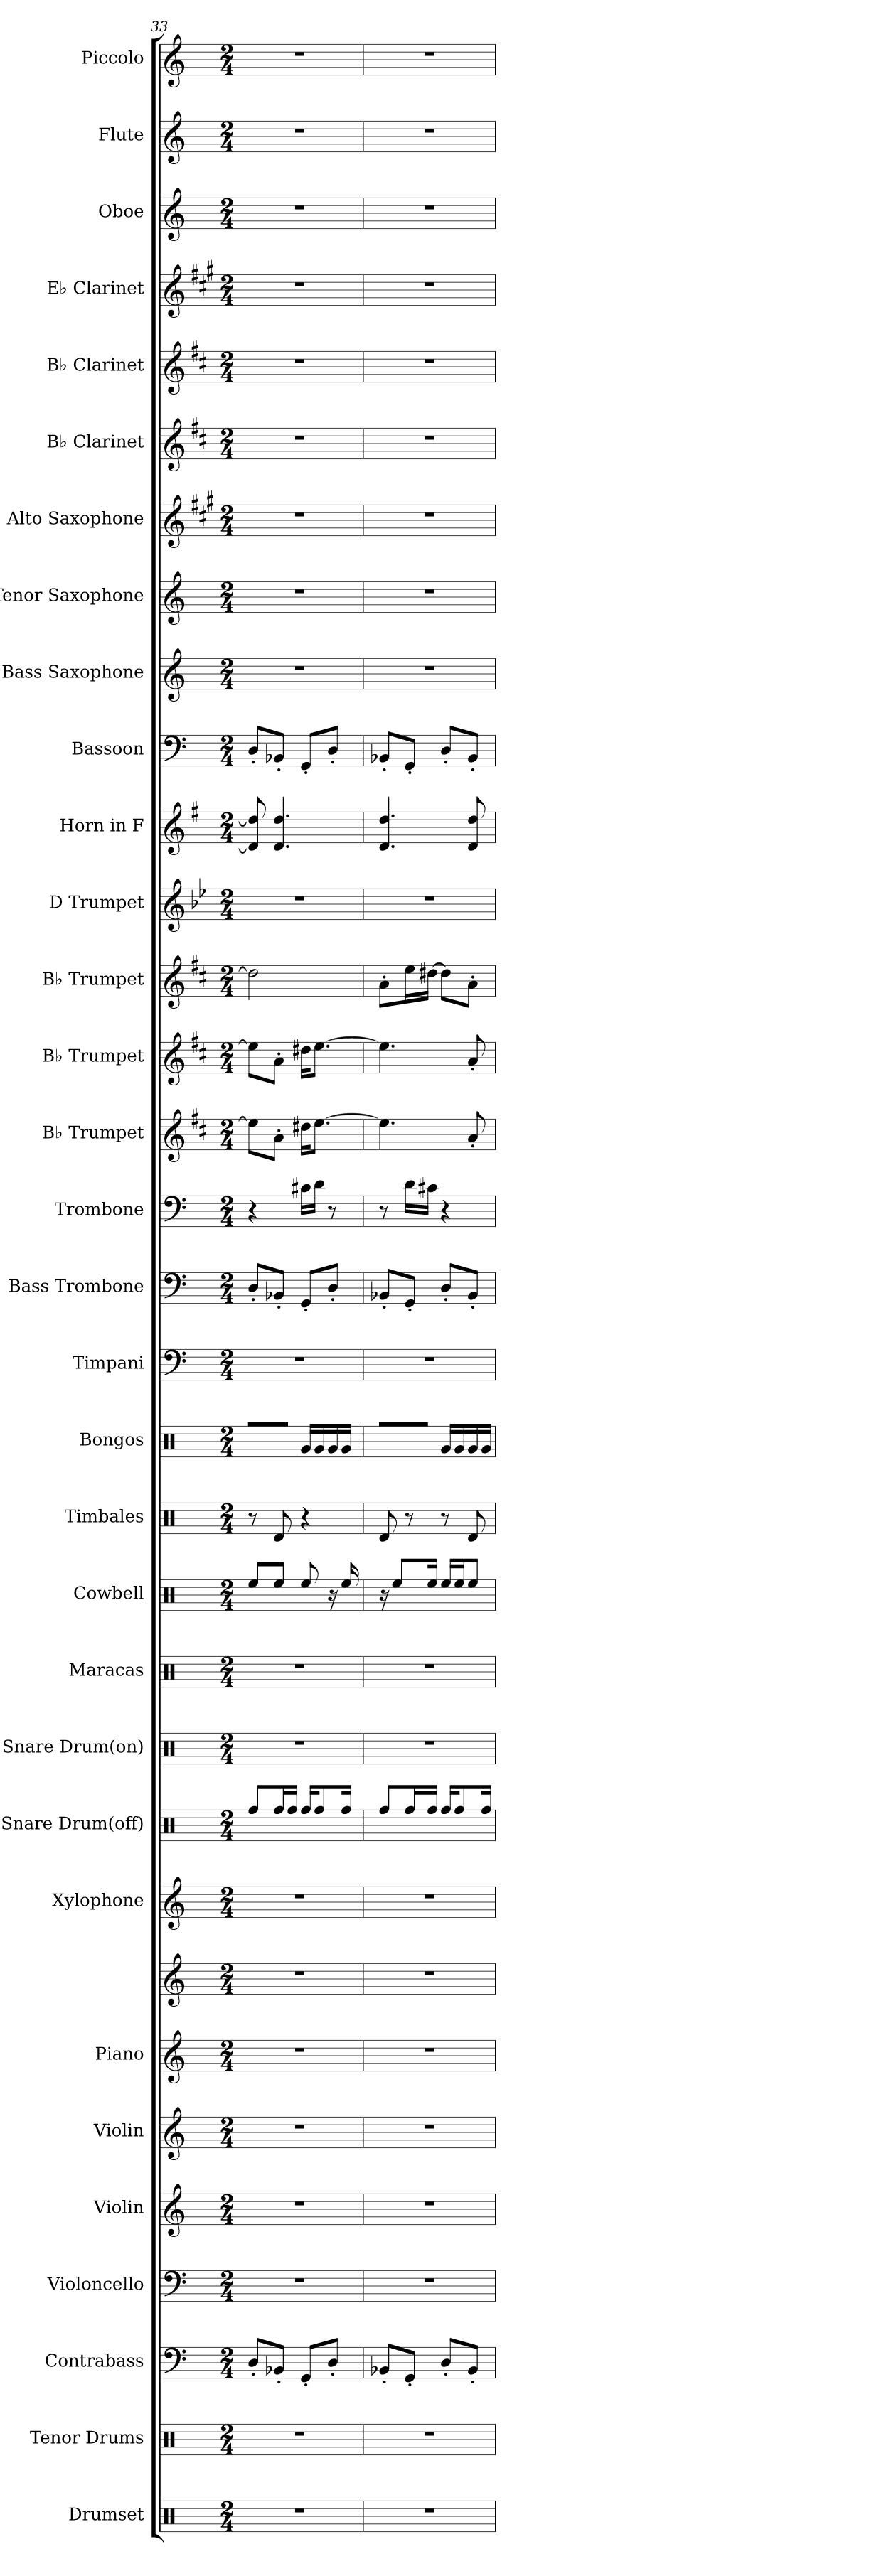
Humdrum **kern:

**kern	**kern	**kern	**kern	**kern	**kern	**kern	**kern	**kern	**kern	**kern	**kern	**kern	**kern	**kern	**kern	**kern	**kern	**kern	**kern	**kern	**kern	**kern	**kern	**kern	**kern	**kern	**kern	**kern	**kern	**kern	**kern	**kern
*part32	*part31	*part30	*part29	*part28	*part27	*part26	*part26	*part25	*part24	*part23	*part22	*part21	*part20	*part19	*part18	*part17	*part16	*part15	*part14	*part13	*part12	*part11	*part10	*part9	*part8	*part7	*part6	*part5	*part4	*part3	*part2	*part1
*staff33	*staff32	*staff31	*staff30	*staff29	*staff28	*staff27	*staff26	*staff25	*staff24	*staff23	*staff22	*staff21	*staff20	*staff19	*staff18	*staff17	*staff16	*staff15	*staff14	*staff13	*staff12	*staff11	*staff10	*staff9	*staff8	*staff7	*staff6	*staff5	*staff4	*staff3	*staff2	*staff1
*I"Drumset	*I"Tenor Drums	*I"Contrabass	*I"Violoncello	*I"Violin	*I"Violin	*I"Piano	*	*I"Xylophone	*I"Snare Drum(off)	*I"Snare Drum(on)	*I"Maracas	*I"Cowbell	*I"Timbales	*I"Bongos	*I"Timpani	*I"Bass Trombone	*I"Trombone	*I"B♭ Trumpet	*I"B♭ Trumpet	*I"B♭ Trumpet	*I"D Trumpet	*I"Horn in F	*I"Bassoon	*I"Bass Saxophone	*I"Tenor Saxophone	*I"Alto Saxophone	*I"B♭ Clarinet	*I"B♭ Clarinet	*I"E♭ Clarinet	*I"Oboe	*I"Flute	*I"Piccolo
*I'Drs.	*I'T.D.	*I'Cb.	*I'Vc.	*I'Vln.	*I'Vln.	*I'Pno.	*	*I'Xyl.	*	*I'Sn. Dr.	*I'Mrcs.	*I'Cowbell	*I'Timb.	*I'Bongos	*I'Timp.	*I'B. Tbn.	*I'Tbn.	*I'B♭ Tpt.	*I'B♭ Tpt.	*I'B♭ Tpt.	*I'D Tpt.	*	*I'Bsn.	*I'B. Sax.	*I'T. Sax.	*I'A. Sax.	*I'B♭ Cl.	*I'B♭ Cl.	*I'E♭ Cl.	*I'Ob.	*I'Fl.	*I'Picc.
*clefX	*clefX	*clefF4	*clefF4	*clefG2	*clefG2	*clefG2	*clefG2	*clefG2	*clefX	*clefX	*clefX	*clefX	*clefX	*clefX	*clefF4	*clefF4	*clefF4	*clefG2	*clefG2	*clefG2	*clefG2	*clefG2	*clefF4	*clefG2	*clefG2	*clefG2	*clefG2	*clefG2	*clefG2	*clefG2	*clefG2	*clefG2
*	*	*ITrd7c12	*	*	*	*	*	*ITrd-7c-12	*	*	*	*	*	*	*	*	*	*ITrd1c2	*ITrd1c2	*ITrd1c2	*ITrd-1c-2	*ITrd4c7	*	*ITrd15c26	*ITrd8c14	*ITrd5c9	*ITrd1c2	*ITrd1c2	*ITrd-2c-3	*	*	*ITrd-7c-12
*k[]	*k[]	*k[]	*k[]	*k[]	*k[]	*k[]	*k[]	*k[]	*k[]	*k[]	*k[]	*k[]	*k[]	*k[]	*k[]	*k[]	*k[]	*k[]	*k[]	*k[]	*k[]	*k[]	*k[]	*k[]	*k[]	*k[]	*k[]	*k[]	*k[]	*k[]	*k[]	*k[]
*M2/4	*M2/4	*M2/4	*M2/4	*M2/4	*M2/4	*M2/4	*M2/4	*M2/4	*M2/4	*M2/4	*M2/4	*M2/4	*M2/4	*M2/4	*M2/4	*M2/4	*M2/4	*M2/4	*M2/4	*M2/4	*M2/4	*M2/4	*M2/4	*M2/4	*M2/4	*M2/4	*M2/4	*M2/4	*M2/4	*M2/4	*M2/4	*M2/4
=33	=33	=33	=33	=33	=33	=33	=33	=33	=33	=33	=33	=33	=33	=33	=33	=33	=33	=33	=33	=33	=33	=33	=33	=33	=33	=33	=33	=33	=33	=33	=33	=33
2r	2r	8DD'/L	2r	2r	2r	2r	2r	2r	8Rff/L	2r	2r	8Ree/L	8r	16R/LL	2r	8D'/L	4r	8dd\L]	8dd\L]	2cc#\]	2r	8G/] 8g/]	8D'/L	2r	2r	2r	2r	2r	2r	2r	2r	2r
.	.	.	.	.	.	.	.	.	.	.	.	.	.	16R/	.	.	.	.	.	.	.	.	.	.	.	.	.	.	.	.	.	.
.	.	8BBB-X'/J	.	.	.	.	.	.	16Rff/L	.	.	8Ree/J	8Rd/	16R/	.	8BB-X'/J	.	8g'\J	8g'\J	.	.	4.G/ 4.g/	8BB-X'/J	.	.	.	.	.	.	.	.	.
.	.	.	.	.	.	.	.	.	16Rff/JJ	.	.	.	.	16R/JJ	.	.	.	.	.	.	.	.	.	.	.	.	.	.	.	.	.	.
.	.	8GGG'/L	.	.	.	.	.	.	16Rff/KL	.	.	8Ree/	4r	16Rg/LL	.	8GG'/L	16c#X\LL	16cc#X\KL	16cc#X\KL	.	.	.	8GG'/L	.	.	.	.	.	.	.	.	.
.	.	.	.	.	.	.	.	.	8Rff/	.	.	.	.	16Rg/	.	.	16d\JJ	[8.dd\J	[8.dd\J	.	.	.	.	.	.	.	.	.	.	.	.	.
.	.	8DD'/J	.	.	.	.	.	.	.	.	.	16r	.	16Rg/	.	8D'/J	8r	.	.	.	.	.	8D'/J	.	.	.	.	.	.	.	.	.
.	.	.	.	.	.	.	.	.	16Rff/Jk	.	.	16Ree/	.	16Rg/JJ	.	.	.	.	.	.	.	.	.	.	.	.	.	.	.	.	.	.
=34	=34	=34	=34	=34	=34	=34	=34	=34	=34	=34	=34	=34	=34	=34	=34	=34	=34	=34	=34	=34	=34	=34	=34	=34	=34	=34	=34	=34	=34	=34	=34	=34
2r	2r	8BBB-X'/L	2r	2r	2r	2r	2r	2r	8Rff/L	2r	2r	16r	8Rd/	16R/LL	2r	8BB-X'/L	8r	4.dd\]	4.dd\]	8g'\L	2r	4.G/ 4.g/	8BB-X'/L	2r	2r	2r	2r	2r	2r	2r	2r	2r
.	.	.	.	.	.	.	.	.	.	.	.	8Ree/L	.	16R/	.	.	.	.	.	.	.	.	.	.	.	.	.	.	.	.	.	.
.	.	8GGG'/J	.	.	.	.	.	.	16Rff/L	.	.	.	8r	16R/	.	8GG'/J	16d\LL	.	.	16dd\L	.	.	8GG'/J	.	.	.	.	.	.	.	.	.
.	.	.	.	.	.	.	.	.	16Rff/JJ	.	.	16Ree/Jk	.	16R/JJ	.	.	16c#X\JJ	.	.	[16cc#X\JJ	.	.	.	.	.	.	.	.	.	.	.	.
.	.	8DD'/L	.	.	.	.	.	.	16Rff/KL	.	.	16Ree/LL	8r	16Rg/LL	.	8D'/L	4r	.	.	8cc#\L]	.	.	8D'/L	.	.	.	.	.	.	.	.	.
.	.	.	.	.	.	.	.	.	8Rff/	.	.	16Ree/J	.	16Rg/	.	.	.	.	.	.	.	.	.	.	.	.	.	.	.	.	.	.
.	.	8BBB-'/J	.	.	.	.	.	.	.	.	.	8Ree/J	8Rd/	16Rg/	.	8BB-'/J	.	8g'/	8g'/	8g'\J	.	8G/ 8g/	8BB-'/J	.	.	.	.	.	.	.	.	.
.	.	.	.	.	.	.	.	.	16Rff/Jk	.	.	.	.	16Rg/JJ	.	.	.	.	.	.	.	.	.	.	.	.	.	.	.	.	.	.
=	=	=	=	=	=	=	=	=	=	=	=	=	=	=	=	=	=	=	=	=	=	=	=	=	=	=	=	=	=	=	=	=
*-	*-	*-	*-	*-	*-	*-	*-	*-	*-	*-	*-	*-	*-	*-	*-	*-	*-	*-	*-	*-	*-	*-	*-	*-	*-	*-	*-	*-	*-	*-	*-	*-
